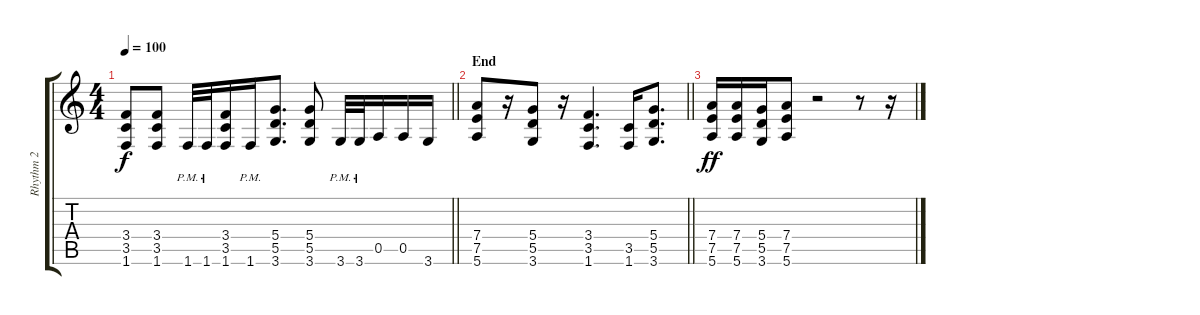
\track ("Rhythm 2" "Rhythm 2") {instrument distortionguitar}
\staff {score tabs}
\tuning (E4 B3 G3 D3 A2 E2) {hide}
\ts (4 4)
\tempo 100
\clef g2
\barLineRight lightlight
\ks c
(3.4{t} 3.5{t} 1.6{t}).8{dy f} (3.4 3.5 1.6).8 1.6{pm}.32 1.6{pm}.32 (3.4 3.5 1.6).16 1.6{pm}.16 (5.4 5.5 3.6).8{d} (5.4 5.5 3.6).8 3.6{pm}.32 3.6{pm}.32 0.5.16 0.5.16 3.6.16 |
\section ("" "End")
\barLineRight lightlight
(7.4 7.5 5.6).8 r.16 (5.4 5.5 3.6).8 r.16 (3.4 3.5 1.6).4{d} (3.5 1.6).16 (5.4 5.5 3.6).8{d} |
(7.4 7.5 5.6).16{dy ff} (7.4 7.5 5.6).16 (5.4 5.5 3.6).16 (7.4 7.5 5.6).8 r.2 r.8 r.16
